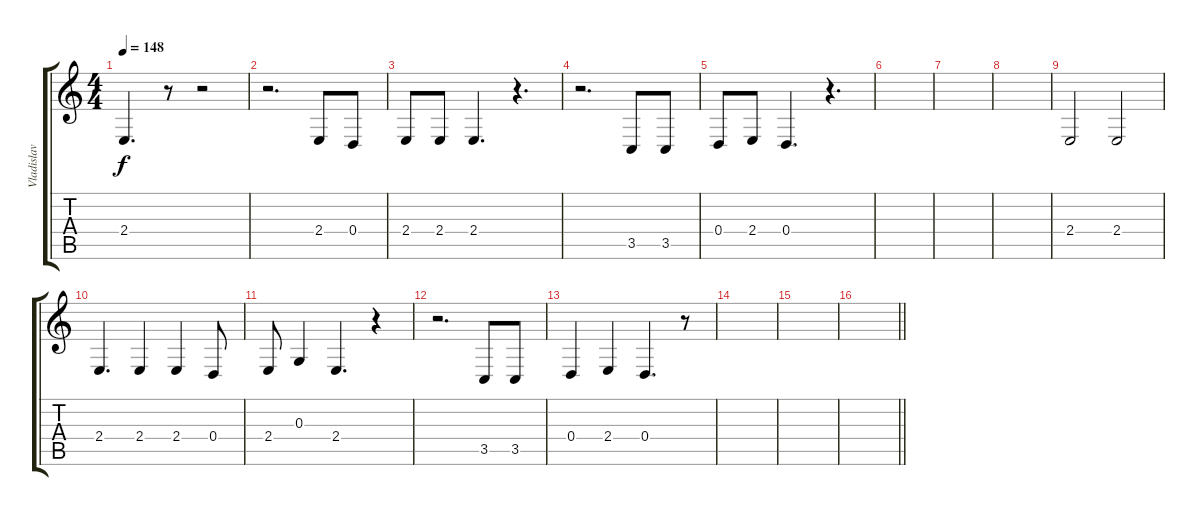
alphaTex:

\track ("Vladislav Parshin" "Vladislav ") {instrument flute}
\staff {score tabs}
\tuning (E4 B3 G3 D3 A2 E2) {hide}
\ts (4 4)
\section ("" "")
\tempo 148
\clef g2
\ks c
2.4.4{d dy f} r.8 r.2 |
r.2{d} 2.4.8 0.4.8 |
2.4.8 2.4.8 2.4.4{d} r.4{d} |
r.2{d} 3.5.8 3.5.8 |
0.4.8 2.4.8 0.4.4{d} r.4{d} |
|
|
|
2.4.2 2.4.2 |
2.4.4{d} 2.4.4 2.4.4 0.4.8 |
2.4.8 0.3.4 2.4.4{d} r.4 |
r.2{d} 3.5.8 3.5.8 |
0.4.4 2.4.4 0.4.4{d} r.8 |
|
|
\barLineRight lightlight
